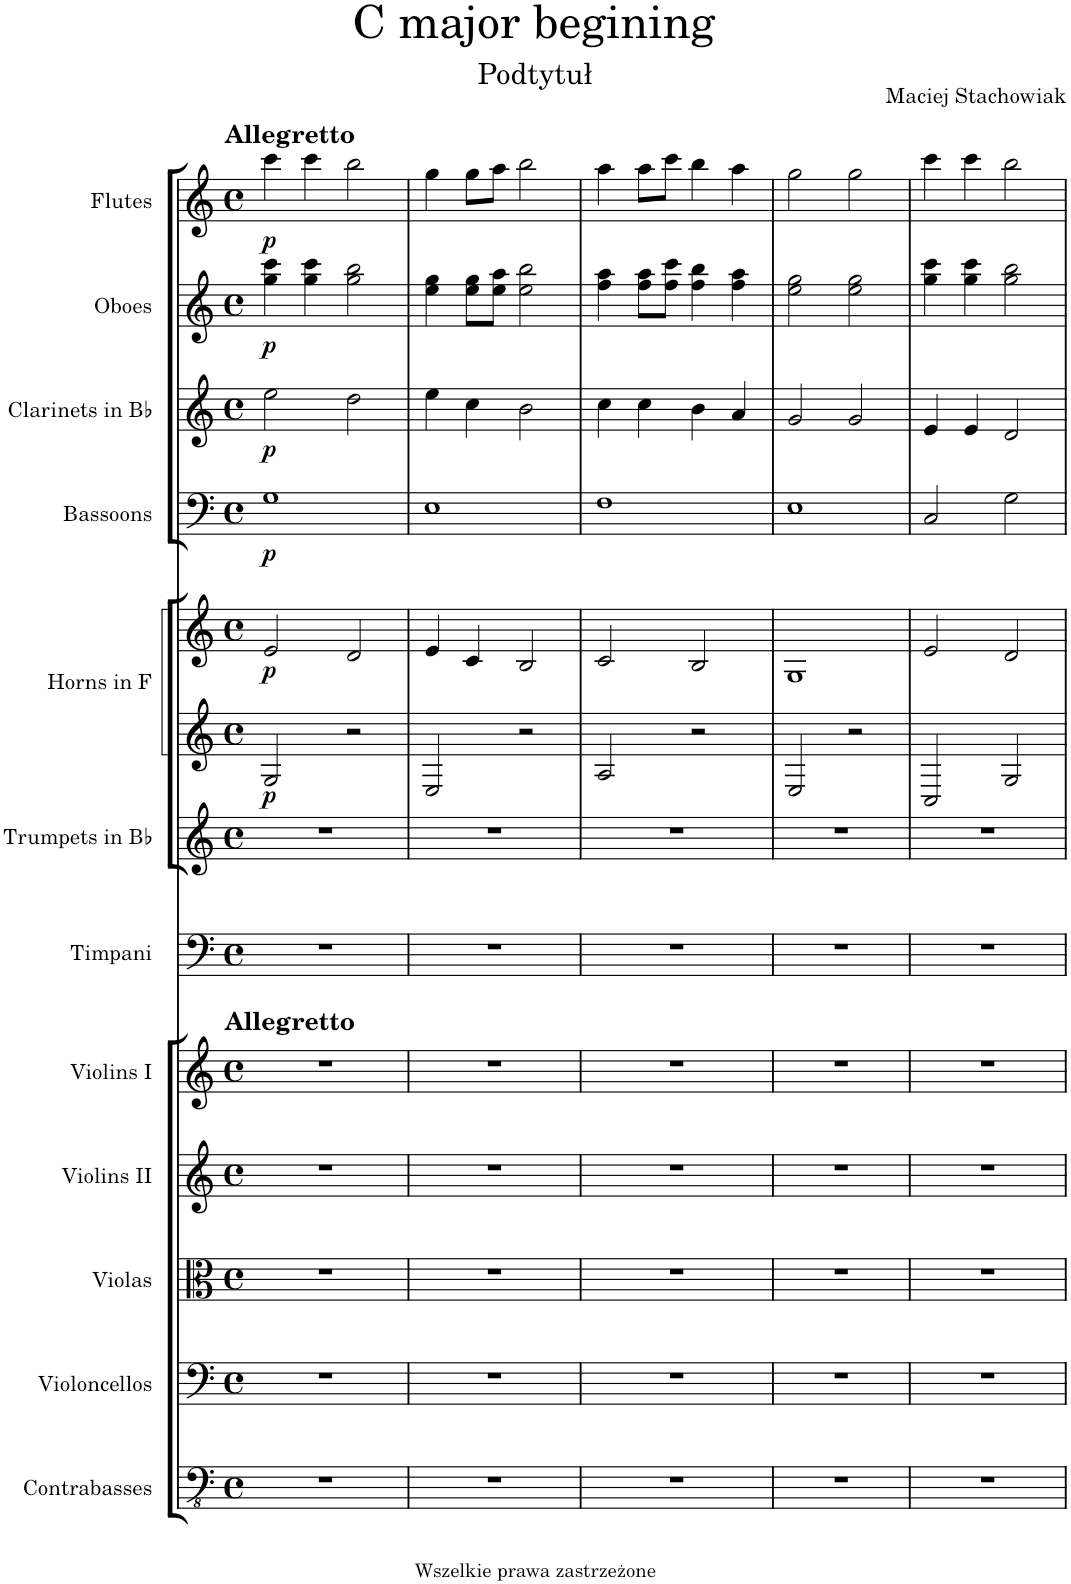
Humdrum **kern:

**kern	**kern	**kern	**kern	**kern	**kern	**kern	**kern	**kern	**dynam	**kern	**dynam	**kern	**dynam	**kern	**dynam	**kern	**dynam
*part12	*part11	*part10	*part9	*part8	*part7	*part6	*part5	*part5	*part5	*part4	*part4	*part3	*part3	*part2	*part2	*part1	*part1
*staff13	*staff12	*staff11	*staff10	*staff9	*staff8	*staff7	*staff6	*staff5	*staff5/6	*staff4	*staff4	*staff3	*staff3	*staff2	*staff2	*staff1	*staff1
*I"Contrabasses	*I"Violoncellos	*I"Violas	*I"Violins II	*I"Violins I	*I"Timpani	*I"Trumpets in Bb	*I"Horns in F	*	*	*I"Bassoons	*	*I"Clarinets in Bb	*	*I"Oboes	*	*I"Flutes	*
*I'Cb.	*I'Vc.	*I'Vla.	*I'Vln. II	*I'Vln. I	*I'Timp.	*	*	*	*	*I'Bsn.	*	*	*	*I'Ob.	*	*I'Fl.	*
*clefFv4	*clefF4	*clefC3	*clefG2	*clefG2	*clefF4	*clefG2	*clefG2	*clefG2	*	*clefF4	*	*clefG2	*	*clefG2	*	*clefG2	*
*	*	*	*	*	*	*Trd1c2	*Trd4c7	*Trd4c7	*	*	*	*Trd1c2	*	*	*	*	*
*k[]	*k[]	*k[]	*k[]	*k[]	*k[]	*k[]	*k[]	*k[]	*	*k[]	*	*k[]	*	*k[]	*	*k[]	*
*M4/4	*M4/4	*M4/4	*M4/4	*M4/4	*M4/4	*M4/4	*M4/4	*M4/4	*	*M4/4	*	*M4/4	*	*M4/4	*	*M4/4	*
*met(c)	*met(c)	*met(c)	*met(c)	*met(c)	*met(c)	*met(c)	*met(c)	*met(c)	*	*met(c)	*	*met(c)	*	*met(c)	*	*met(c)	*
=1	=1	=1	=1	=1	=1	=1	=1	=1	=1	=1	=1	=1	=1	=1	=1	=1	=1
!	!	!	!	!	!	!	!	!	!	!	!	!	!	!	!	!LO:TX:a:B:t=Allegretto	!
!	!	!	!	!LO:TX:a:B:t=Allegretto	!	!	!	!	!	!	!	!	!	!	!	!	!
!	!	!	!	!	!	!	!	!	!LO:DY:b=2	!	!	!	!	!	!	!	!
!	!	!	!	!	!	!	!	!	!LO:DY:n=1:b	!	!LO:DY:b	!	!LO:DY:b	!	!LO:DY:b	!	!LO:DY:b
1r	1r	1r	1r	1r	1r	1r	2G/	2e/	p p	1G	p	2ee\	p	4gg\ 4ccc\	p	4ccc\	p
.	.	.	.	.	.	.	.	.	.	.	.	.	.	4gg\ 4ccc\	.	4ccc\	.
.	.	.	.	.	.	.	2r	2d/	.	.	.	2dd\	.	2gg\ 2bb\	.	2bb\	.
=2	=2	=2	=2	=2	=2	=2	=2	=2	=2	=2	=2	=2	=2	=2	=2	=2	=2
1r	1r	1r	1r	1r	1r	1r	2E/	4e/	.	1E	.	4ee\	.	4ee\ 4gg\	.	4gg\	.
.	.	.	.	.	.	.	.	4c/	.	.	.	4cc\	.	8ee\ 8gg\L	.	8gg\L	.
.	.	.	.	.	.	.	.	.	.	.	.	.	.	8ee\ 8aa\J	.	8aa\J	.
.	.	.	.	.	.	.	2r	2B/	.	.	.	2b\	.	2ee\ 2bb\	.	2bb\	.
=3	=3	=3	=3	=3	=3	=3	=3	=3	=3	=3	=3	=3	=3	=3	=3	=3	=3
1r	1r	1r	1r	1r	1r	1r	2A/	2c/	.	1F	.	4cc\	.	4ff\ 4aa\	.	4aa\	.
.	.	.	.	.	.	.	.	.	.	.	.	4cc\	.	8ff\ 8aa\L	.	8aa\L	.
.	.	.	.	.	.	.	.	.	.	.	.	.	.	8ff\ 8ccc\J	.	8ccc\J	.
.	.	.	.	.	.	.	2r	2B/	.	.	.	4b\	.	4ff\ 4bb\	.	4bb\	.
.	.	.	.	.	.	.	.	.	.	.	.	4a/	.	4ff\ 4aa\	.	4aa\	.
=4	=4	=4	=4	=4	=4	=4	=4	=4	=4	=4	=4	=4	=4	=4	=4	=4	=4
1r	1r	1r	1r	1r	1r	1r	2E/	1G	.	1E	.	2g/	.	2ee\ 2gg\	.	2gg\	.
.	.	.	.	.	.	.	2r	.	.	.	.	2g/	.	2ee\ 2gg\	.	2gg\	.
=5	=5	=5	=5	=5	=5	=5	=5	=5	=5	=5	=5	=5	=5	=5	=5	=5	=5
1r	1r	1r	1r	1r	1r	1r	2C/	2e/	.	2C/	.	4e/	.	4gg\ 4ccc\	.	4ccc\	.
.	.	.	.	.	.	.	.	.	.	.	.	4e/	.	4gg\ 4ccc\	.	4ccc\	.
.	.	.	.	.	.	.	2G/	2d/	.	2G\	.	2d/	.	2gg\ 2bb\	.	2bb\	.
=	=	=	=	=	=	=	=	=	=	=	=	=	=	=	=	=	=
*-	*-	*-	*-	*-	*-	*-	*-	*-	*-	*-	*-	*-	*-	*-	*-	*-	*-
